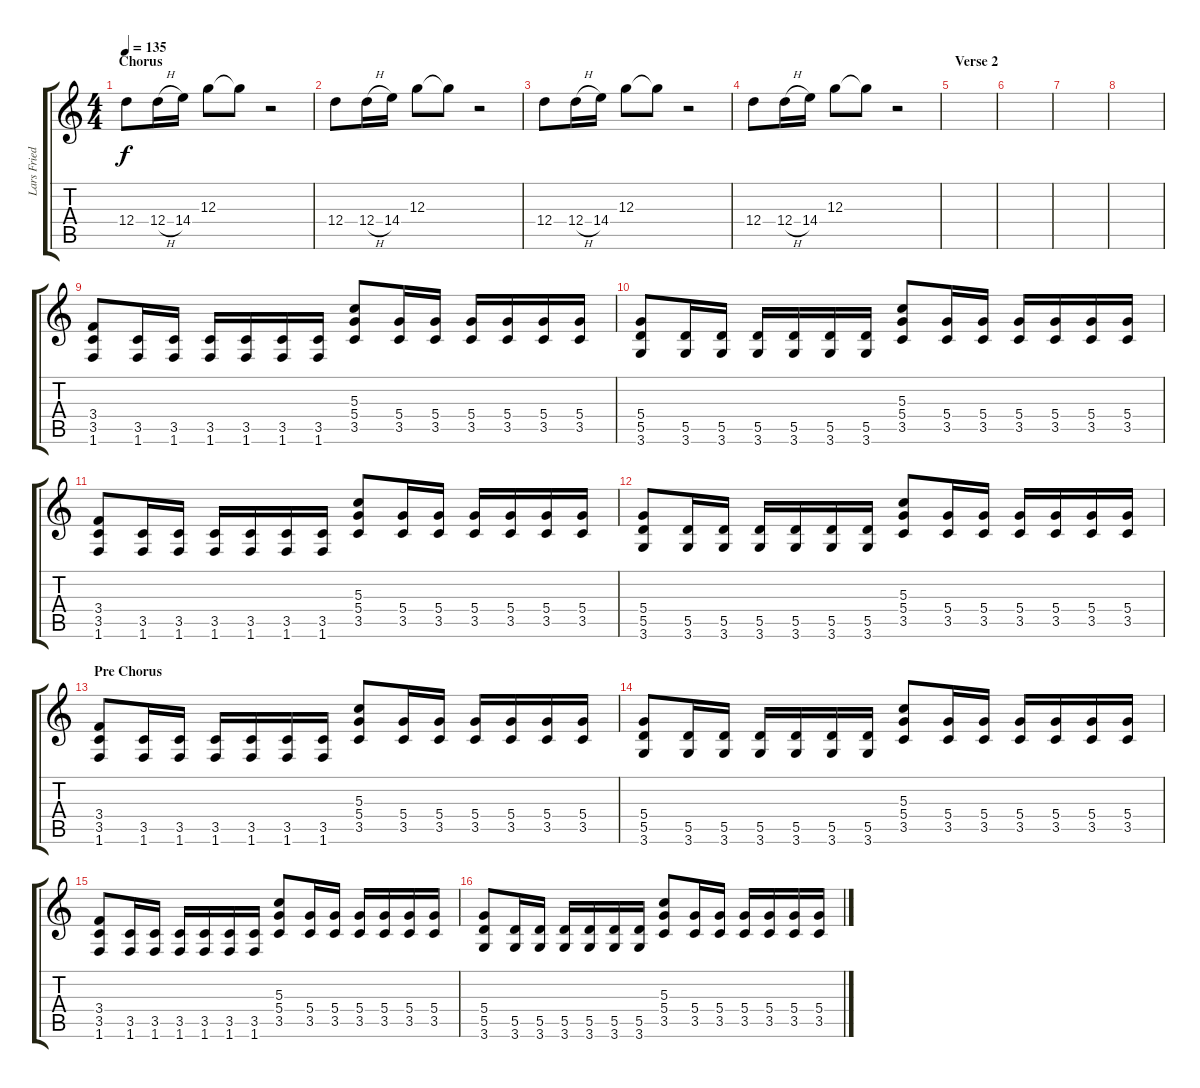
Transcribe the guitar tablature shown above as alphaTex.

\track ("Lars Friedriksen" "Lars Fried") {instrument distortionguitar}
\staff {score tabs}
\tuning (E4 B3 G3 D3 A2 E2) {hide}
\ts (4 4)
\section ("" "Chorus")
\tempo 135
\clef g2
\ks c
12.4.8{dy f} 12.4{h}.16 14.4.16 12.3.8 12.3{t}.8 r.2 |
12.4.8 12.4{h}.16 14.4.16 12.3.8 12.3{t}.8 r.2 |
12.4.8 12.4{h}.16 14.4.16 12.3.8 12.3{t}.8 r.2 |
12.4.8 12.4{h}.16 14.4.16 12.3.8 12.3{t}.8 r.2 |
\section ("" "Verse 2")
|
|
|
|
(3.4 3.5 1.6).8 (3.5 1.6).16 (3.5 1.6).16 (3.5 1.6).16 (3.5 1.6).16 (3.5 1.6).16 (3.5 1.6).16 (5.3 5.4 3.5).8 (5.4 3.5).16 (5.4 3.5).16 (5.4 3.5).16 (5.4 3.5).16 (5.4 3.5).16 (5.4 3.5).16 |
(5.4 5.5 3.6).8 (5.5 3.6).16 (5.5 3.6).16 (5.5 3.6).16 (5.5 3.6).16 (5.5 3.6).16 (5.5 3.6).16 (5.3 5.4 3.5).8 (5.4 3.5).16 (5.4 3.5).16 (5.4 3.5).16 (5.4 3.5).16 (5.4 3.5).16 (5.4 3.5).16 |
(3.4 3.5 1.6).8 (3.5 1.6).16 (3.5 1.6).16 (3.5 1.6).16 (3.5 1.6).16 (3.5 1.6).16 (3.5 1.6).16 (5.3 5.4 3.5).8 (5.4 3.5).16 (5.4 3.5).16 (5.4 3.5).16 (5.4 3.5).16 (5.4 3.5).16 (5.4 3.5).16 |
(5.4 5.5 3.6).8 (5.5 3.6).16 (5.5 3.6).16 (5.5 3.6).16 (5.5 3.6).16 (5.5 3.6).16 (5.5 3.6).16 (5.3 5.4 3.5).8 (5.4 3.5).16 (5.4 3.5).16 (5.4 3.5).16 (5.4 3.5).16 (5.4 3.5).16 (5.4 3.5).16 |
\section ("" "Pre Chorus")
(3.4 3.5 1.6).8 (3.5 1.6).16 (3.5 1.6).16 (3.5 1.6).16 (3.5 1.6).16 (3.5 1.6).16 (3.5 1.6).16 (5.3 5.4 3.5).8 (5.4 3.5).16 (5.4 3.5).16 (5.4 3.5).16 (5.4 3.5).16 (5.4 3.5).16 (5.4 3.5).16 |
(5.4 5.5 3.6).8 (5.5 3.6).16 (5.5 3.6).16 (5.5 3.6).16 (5.5 3.6).16 (5.5 3.6).16 (5.5 3.6).16 (5.3 5.4 3.5).8 (5.4 3.5).16 (5.4 3.5).16 (5.4 3.5).16 (5.4 3.5).16 (5.4 3.5).16 (5.4 3.5).16 |
(3.4 3.5 1.6).8 (3.5 1.6).16 (3.5 1.6).16 (3.5 1.6).16 (3.5 1.6).16 (3.5 1.6).16 (3.5 1.6).16 (5.3 5.4 3.5).8 (5.4 3.5).16 (5.4 3.5).16 (5.4 3.5).16 (5.4 3.5).16 (5.4 3.5).16 (5.4 3.5).16 |
(5.4 5.5 3.6).8 (5.5 3.6).16 (5.5 3.6).16 (5.5 3.6).16 (5.5 3.6).16 (5.5 3.6).16 (5.5 3.6).16 (5.3 5.4 3.5).8 (5.4 3.5).16 (5.4 3.5).16 (5.4 3.5).16 (5.4 3.5).16 (5.4 3.5).16 (5.4 3.5).16
